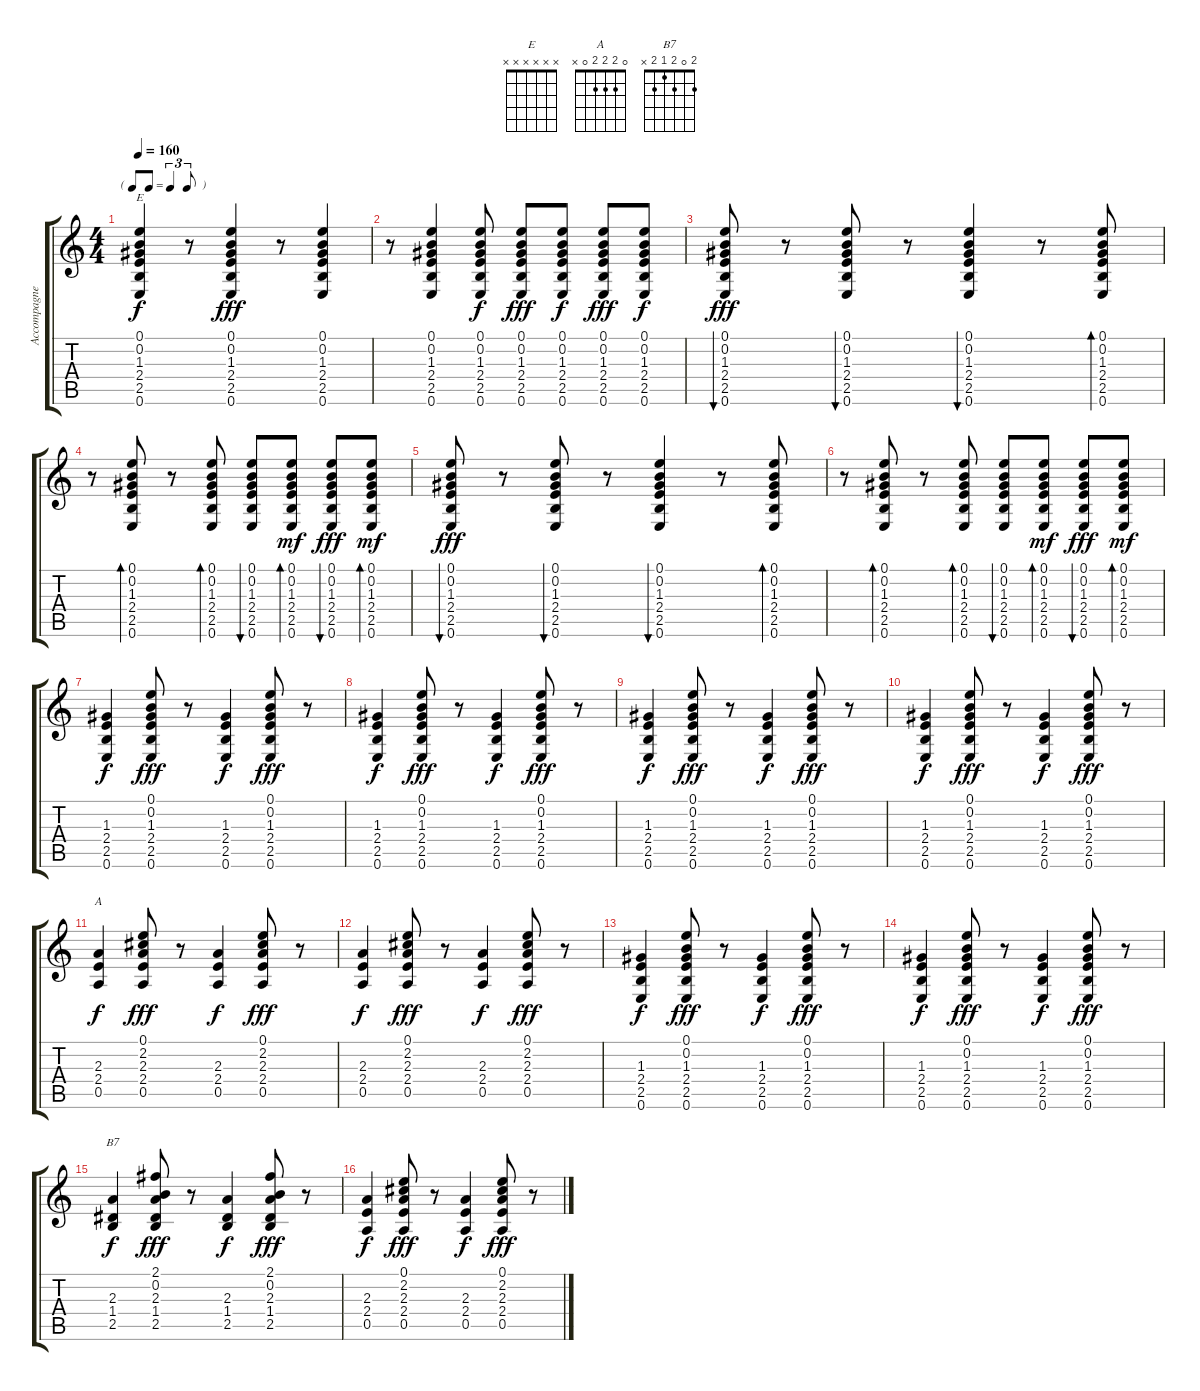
\track ("Accompagnement2" "Accompagne") {instrument acousticguitarsteel}
\staff {score tabs}
\tuning (E4 B3 G3 D3 A2 E2) {hide}
\chord ("E" x x x x x x)
\chord ("A" 0 2 2 2 0 x)
\chord ("B7" 2 0 2 1 2 x)
\ts (4 4)
\tf triplet8th
\tempo 160
\clef g2
\ks c
(0.1 0.2 1.3 2.4 2.5 0.6).4{ch "E" dy f} r.8 (0.1 0.2 1.3 2.4 2.5 0.6).4{dy fff} r.8 (0.1 0.2 1.3 2.4 2.5 0.6).4 |
r.8 (0.1 0.2 1.3 2.4 2.5 0.6).4 (0.1 0.2 1.3 2.4 2.5 0.6).8{dy f} (0.1 0.2 1.3 2.4 2.5 0.6).8{dy fff} (0.1 0.2 1.3 2.4 2.5 0.6).8{dy f} (0.1 0.2 1.3 2.4 2.5 0.6).8{dy fff} (0.1 0.2 1.3 2.4 2.5 0.6).8{dy f} |
(0.1 0.2 1.3 2.4 2.5 0.6).8{bu 30 dy fff} r.8 (0.1 0.2 1.3 2.4 2.5 0.6).8{bu 30} r.8 (0.1 0.2 1.3 2.4 2.5 0.6).4{bu 30} r.8 (0.1 0.2 1.3 2.4 2.5 0.6).8{bd 30} |
r.8 (0.1 0.2 1.3 2.4 2.5 0.6).8{bd 30} r.8 (0.1 0.2 1.3 2.4 2.5 0.6).8{bd 30} (0.1 0.2 1.3 2.4 2.5 0.6).8{bu 30} (0.1 0.2 1.3 2.4 2.5 0.6).8{bd 30 dy mf} (0.1 0.2 1.3 2.4 2.5 0.6).8{bu 30 dy fff} (0.1 0.2 1.3 2.4 2.5 0.6).8{bd 30 dy mf} |
(0.1 0.2 1.3 2.4 2.5 0.6).8{bu 30 dy fff} r.8 (0.1 0.2 1.3 2.4 2.5 0.6).8{bu 30} r.8 (0.1 0.2 1.3 2.4 2.5 0.6).4{bu 30} r.8 (0.1 0.2 1.3 2.4 2.5 0.6).8{bd 30} |
r.8 (0.1 0.2 1.3 2.4 2.5 0.6).8{bd 30} r.8 (0.1 0.2 1.3 2.4 2.5 0.6).8{bd 30} (0.1 0.2 1.3 2.4 2.5 0.6).8{bu 30} (0.1 0.2 1.3 2.4 2.5 0.6).8{bd 30 dy mf} (0.1 0.2 1.3 2.4 2.5 0.6).8{bu 30 dy fff} (0.1 0.2 1.3 2.4 2.5 0.6).8{bd 30 dy mf} |
(1.3 2.4 2.5 0.6).4{dy f} (0.1 0.2 1.3 2.4 2.5 0.6).8{dy fff} r.8 (1.3 2.4 2.5 0.6).4{dy f} (0.1 0.2 1.3 2.4 2.5 0.6).8{dy fff} r.8 |
(1.3 2.4 2.5 0.6).4{dy f} (0.1 0.2 1.3 2.4 2.5 0.6).8{dy fff} r.8 (1.3 2.4 2.5 0.6).4{dy f} (0.1 0.2 1.3 2.4 2.5 0.6).8{dy fff} r.8 |
(1.3 2.4 2.5 0.6).4{dy f} (0.1 0.2 1.3 2.4 2.5 0.6).8{dy fff} r.8 (1.3 2.4 2.5 0.6).4{dy f} (0.1 0.2 1.3 2.4 2.5 0.6).8{dy fff} r.8 |
(1.3 2.4 2.5 0.6).4{dy f} (0.1 0.2 1.3 2.4 2.5 0.6).8{dy fff} r.8 (1.3 2.4 2.5 0.6).4{dy f} (0.1 0.2 1.3 2.4 2.5 0.6).8{dy fff} r.8 |
(2.3 2.4 0.5).4{ch "A" dy f} (0.1 2.2 2.3 2.4 0.5).8{dy fff} r.8 (2.3 2.4 0.5).4{dy f} (0.1 2.2 2.3 2.4 0.5).8{dy fff} r.8 |
(2.3 2.4 0.5).4{dy f} (0.1 2.2 2.3 2.4 0.5).8{dy fff} r.8 (2.3 2.4 0.5).4{dy f} (0.1 2.2 2.3 2.4 0.5).8{dy fff} r.8 |
(1.3 2.4 2.5 0.6).4{dy f} (0.1 0.2 1.3 2.4 2.5 0.6).8{dy fff} r.8 (1.3 2.4 2.5 0.6).4{dy f} (0.1 0.2 1.3 2.4 2.5 0.6).8{dy fff} r.8 |
(1.3 2.4 2.5 0.6).4{dy f} (0.1 0.2 1.3 2.4 2.5 0.6).8{dy fff} r.8 (1.3 2.4 2.5 0.6).4{dy f} (0.1 0.2 1.3 2.4 2.5 0.6).8{dy fff} r.8 |
(2.3 1.4 2.5).4{ch "B7" dy f} (2.1 0.2 2.3 1.4 2.5).8{dy fff} r.8 (2.3 1.4 2.5).4{dy f} (2.1 0.2 2.3 1.4 2.5).8{dy fff} r.8 |
(2.3 2.4 0.5).4{dy f} (0.1 2.2 2.3 2.4 0.5).8{dy fff} r.8 (2.3 2.4 0.5).4{dy f} (0.1 2.2 2.3 2.4 0.5).8{dy fff} r.8
